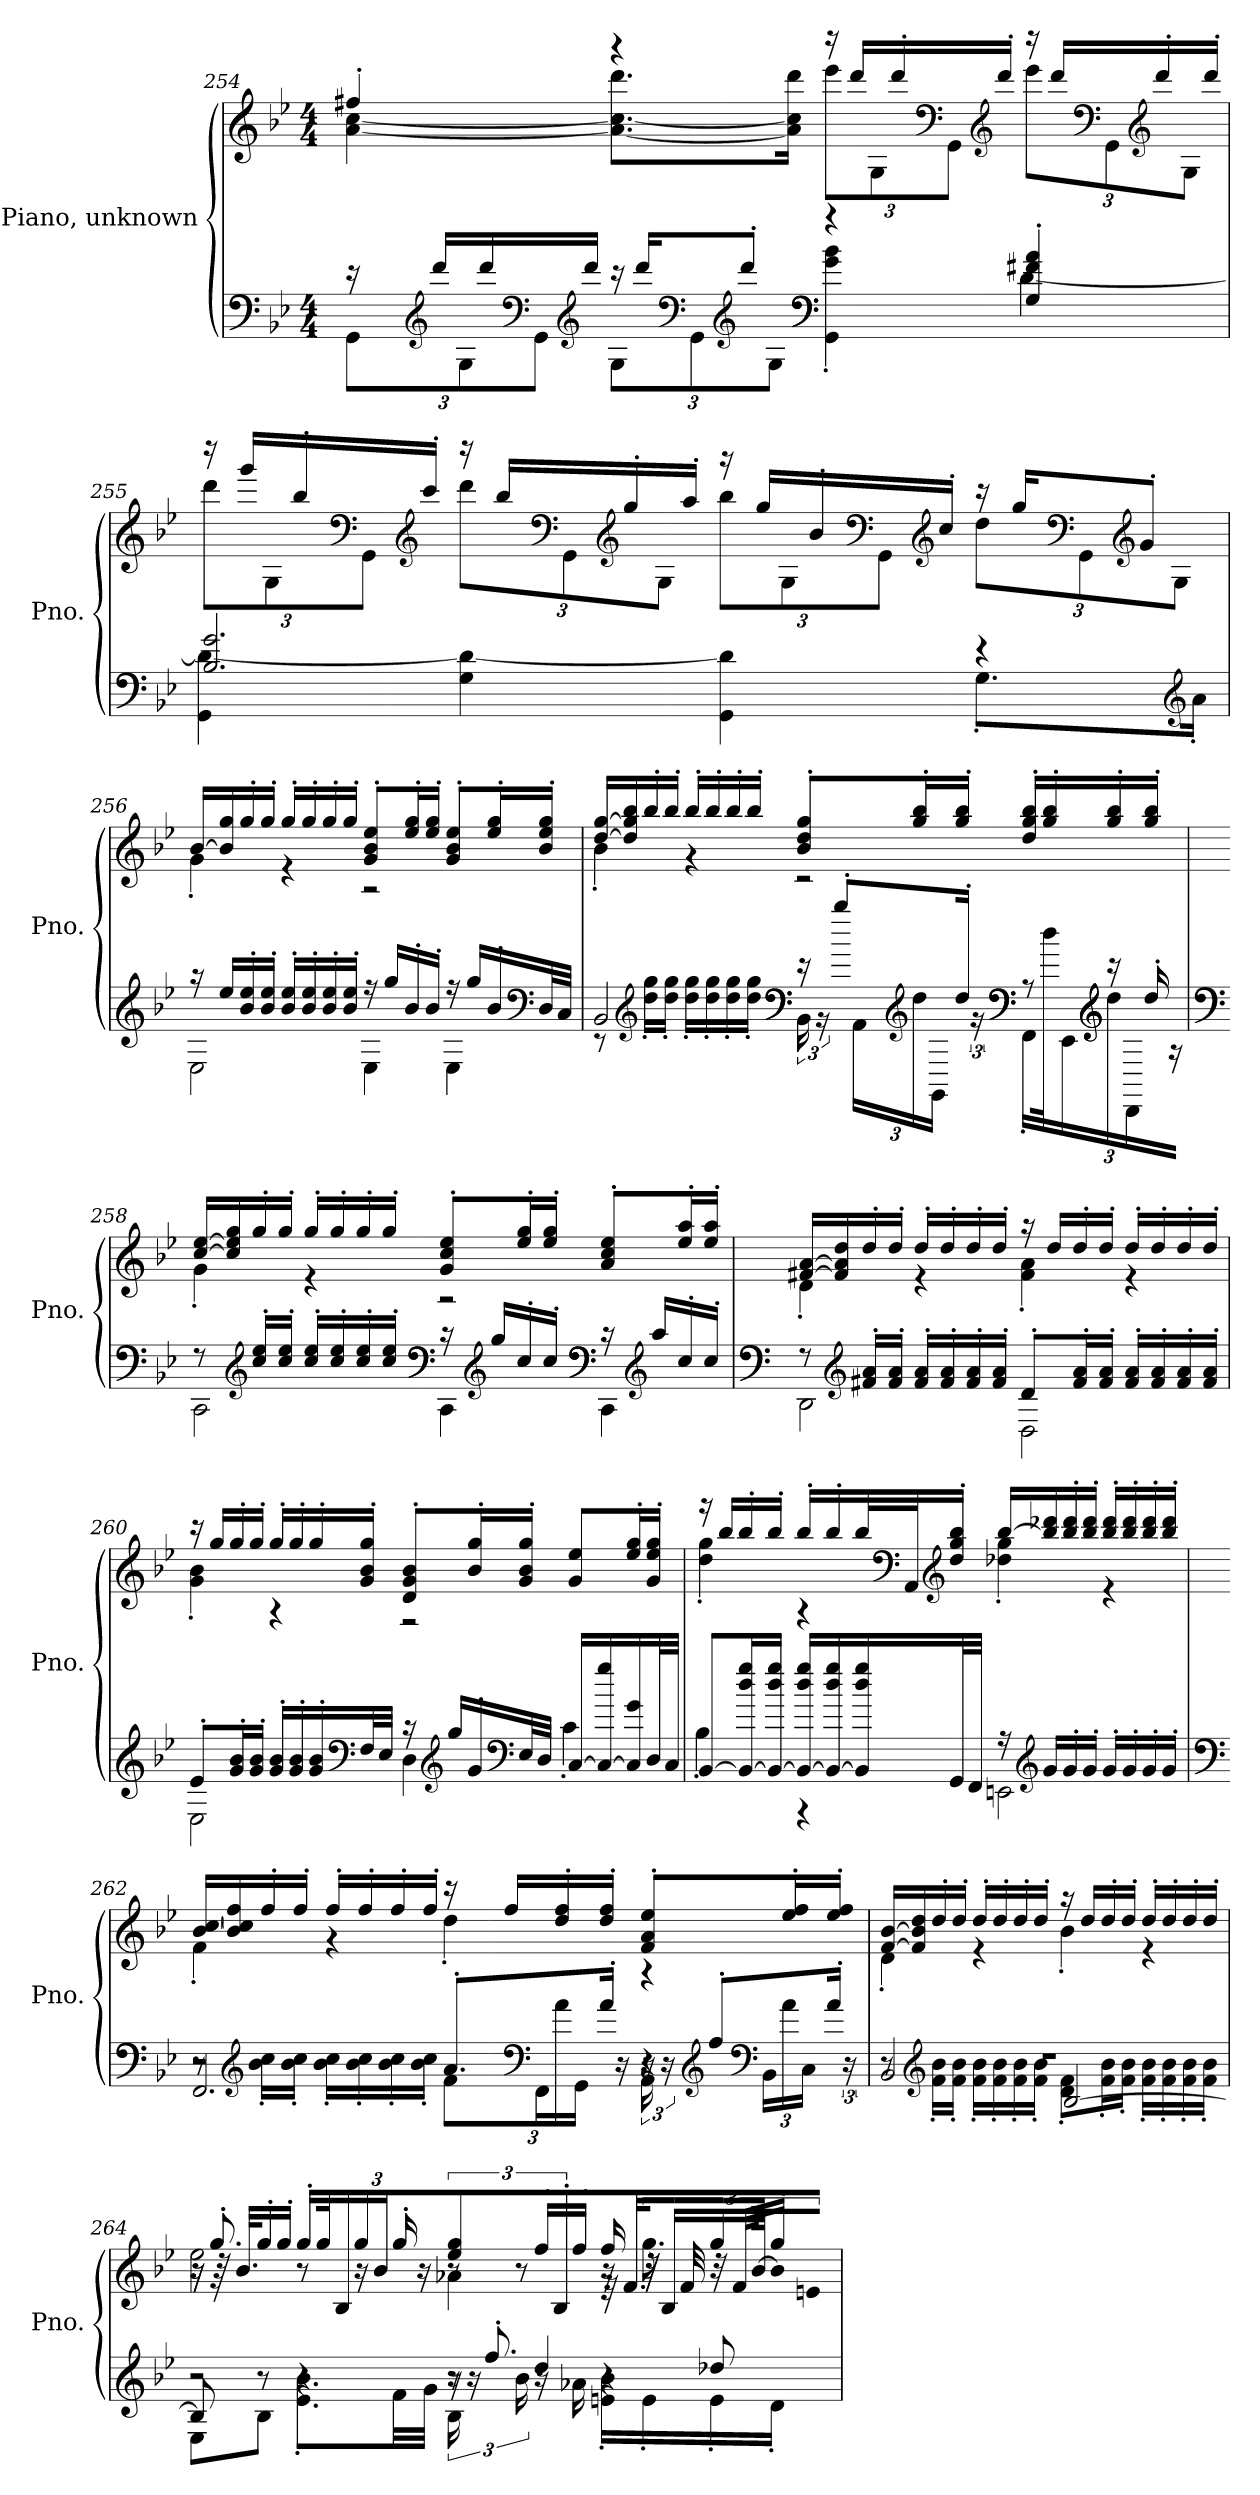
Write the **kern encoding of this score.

**kern	**kern
*part1	*part1
*staff2	*staff1
*I"Piano, unknown	*
*I'Pno.	*
!!LO:LB:g=z
*clefF4	*clefG2
*k[b-e-]	*k[b-e-]
*M4/4	*M4/4
=254	=254
*^	*
*	*Xbrackettup	*
*	*	*^
16r	12GG\L	4ff#X'/	[4a\ [4cc\
*clefG2	*	*	*
16ddd/LL	.	.	.
.	12G\	.	.
16ddd/	.	.	.
*clefF4	*	*	*
.	12GG\J	.	.
*clefG2	*	*	*
16ddd/JJ	.	.	.
16r	12G\L	4r	8.a\_ 8.cc\_ 8.ddd\L
16ddd/KL	.	.	.
*clefF4	*	*	*
.	12GG\	.	.
*clefG2	*	*	*
8ddd'/J	.	.	.
.	12G\J	.	.
.	.	.	16a\] 16cc\] 16ddd\Jk
*clefF4	*	*	*
*	*	*	*Xbrackettup
4r	4GG\' 4g\' 4b-\'	16r	12eee-\L
.	.	16ddd/LL	.
.	.	.	12G\
.	.	16ddd'/	.
*	*	*clefF4	*
.	.	.	12GG\J
*	*	*clefG2	*
.	.	16ddd'/JJ	.
4G/' 4f#X/' 4a/'	[4d\	16r	12eee-\L
.	.	16ddd/LL	.
*	*	*clefF4	*
.	.	.	12GG\
*	*	*clefG2	*
.	.	16ddd'/	.
.	.	.	12G\J
.	.	16ddd'/JJ	.
!!LO:LB:g=z	!!
=255	=255	=255	=255
2.B-/ 2.g/	4GG\ 4d\_	16r	12ddd\L
.	.	16ggg/LL	.
.	.	.	12G\
.	.	16bb-'/	.
*	*	*clefF4	*
.	.	.	12GG\J
*	*	*clefG2	*
.	.	16ccc'/JJ	.
.	4G\ 4d\_	16r	12ddd\L
.	.	16bb-/LL	.
*	*	*clefF4	*
.	.	.	12GG\
*	*	*clefG2	*
.	.	16gg'/	.
.	.	.	12G\J
.	.	16aa'/JJ	.
.	4GG\ 4d\]	16r	12bb-\L
.	.	16gg/LL	.
.	.	.	12G\
.	.	16b-'/	.
*	*	*clefF4	*
.	.	.	12GG\J
*	*	*clefG2	*
.	.	16cc'/JJ	.
4r	8.G'\L	16r	12dd\L
.	.	16gg/KL	.
*	*	*clefF4	*
.	.	.	12GG\
*	*	*clefG2	*
.	.	8g'/J	.
.	.	.	12G\J
*clefG2	*	*	*
.	16a'\Jk	.	.
!!LO:LB:g=z	!!
=256	=256	=256	=256
16r	2E-\	[16b-/LL	4g'\
16ee-/LL	.	16b-/] 16gg/	.
16b-/' 16ee-/'	.	16gg'/	.
16b-/' 16ee-/'JJ	.	16gg'/JJ	.
16b-/' 16ee-/'LL	.	16gg'/LL	4r
16b-/' 16ee-/'	.	16gg'/	.
16b-/' 16ee-/'	.	16gg'/	.
16b-/' 16ee-/'JJ	.	16gg'/JJ	.
16r	4E-\	8g/' 8b-/' 8ee-/'L	2r
16gg/LL	.	.	.
16b-'/	.	16ee-/' 16gg/'L	.
16b-'/JJ	.	16ee-/' 16gg/'JJ	.
16r	4E-\	8g/' 8b-/' 8ee-/'L	.
16gg/LL	.	.	.
16b-'/	.	16ee-/' 16gg/'L	.
*clefF4	*	*	*
32D/L	.	16b-/' 16ee-/' 16gg/'JJ	.
32C/JJJ	.	.	.
!!LO:PB:g=z	!!
=257	=257	=257	=257
2BB-/	8r	[16dd/ [16gg/LL	4b-'\
.	.	16dd/] 16gg/] 16bb-/	.
*clefG2	*	*	*
.	16dd\' 16gg\'LL	16bb-'/	.
.	16dd\' 16gg\'JJ	16bb-'/JJ	.
.	16dd\' 16gg\'LL	16bb-'/LL	4r
.	16dd\' 16gg\'	16bb-'/	.
.	16dd\' 16gg\'	16bb-'/	.
.	16dd\' 16gg\'JJ	16bb-'/JJ	.
*clefF4	*	*	*
*	*brackettup	*	*
16r	24BB-\	8b-/' 8dd/' 8gg/'L	2r
.	24r	.	.
8bb-'/L	.	.	.
.	24AA\LL	.	.
*clefG2	*	*	*
.	24dd\	16gg/' 16bb-/'L	.
.	24GG\JJ	.	.
16dd'/Jk	.	16gg/' 16bb-/'JJ	.
.	24r	.	.
*clefF4	*	*	*
8r	16FF'\LL	16dd/' 16gg/' 16bb-/'LL	.
*	*Xbrackettup	*	*
.	48dd\K	16gg/' 16bb-/'	.
.	24EE-\	.	.
*clefG2	*	*	*
*	*brackettup	*	*
16r	24dd\	16gg/' 16bb-/'	.
.	24DD\JJ	.	.
16dd'/	.	16gg/' 16bb-/'JJ	.
.	24r	.	.
!!LO:LB:g=z	!!
=258	=258	=258	=258
*clefF4	*	*	*
8r	2CC\	[16cc/ [16ee-/LL	4g'\
.	.	16cc/] 16ee-/] 16gg/	.
*clefG2	*	*	*
16cc/' 16ee-/'LL	.	16gg'/	.
16cc/' 16ee-/'JJ	.	16gg'/JJ	.
16cc/' 16ee-/'LL	.	16gg'/LL	4r
16cc/' 16ee-/'	.	16gg'/	.
16cc/' 16ee-/'	.	16gg'/	.
16cc/' 16ee-/'JJ	.	16gg'/JJ	.
*clefF4	*	*	*
16r	4CC\	8g/' 8cc/' 8ee-/'L	2r
*clefG2	*	*	*
16gg/LL	.	.	.
16cc'/	.	16ee-/' 16gg/'L	.
16cc'/JJ	.	16ee-/' 16gg/'JJ	.
*clefF4	*	*	*
16r	4CC\	8a/' 8cc/' 8ee-/'L	.
*clefG2	*	*	*
16aa/LL	.	.	.
16cc'/	.	16ee-/' 16aa/'L	.
16cc'/JJ	.	16ee-/' 16aa/'JJ	.
=259	=259	=259	=259
*clefF4	*	*	*
8r	2DD\	[16f#X/ [16a/LL	4d'\
.	.	16f#/] 16a/] 16dd/	.
*clefG2	*	*	*
16f#X/' 16a/'LL	.	16dd'/	.
16f#/' 16a/'JJ	.	16dd'/JJ	.
16f#/' 16a/'LL	.	16dd'/LL	4r
16f#/' 16a/'	.	16dd'/	.
16f#/' 16a/'	.	16dd'/	.
16f#/' 16a/'JJ	.	16dd'/JJ	.
8d'/L	2D\	16r	4f#\' 4a\'
.	.	16dd/LL	.
16f#/' 16a/'L	.	16dd'/	.
16f#/' 16a/'JJ	.	16dd'/JJ	.
16f#/' 16a/'LL	.	16dd'/LL	4r
16f#/' 16a/'	.	16dd'/	.
16f#/' 16a/'	.	16dd'/	.
16f#/' 16a/'JJ	.	16dd'/JJ	.
!!LO:LB:g=z	!!
=260	=260	=260	=260
8e-'/L	2E-\	16r	4g\' 4b-\'
.	.	16gg/LL	.
16g/' 16b-/'L	.	16gg'/	.
16g/' 16b-/'JJ	.	16gg'/JJ	.
16g/' 16b-/'LL	.	16gg'/LL	4r
16g/' 16b-/'	.	16gg'/	.
16g/' 16b-/'	.	16gg'/	.
*clefF4	*	*	*
32F/L	.	16g/' 16b-/' 16gg/'JJ	.
32E-/JJJ	.	.	.
16r	4D\	8d/' 8g/' 8b-/'L	2r
*clefG2	*	*	*
16gg/LL	.	.	.
16g'/	.	16b-/' 16gg/'L	.
*clefF4	*	*	*
32E-/L	.	16g/' 16b-/' 16gg/'JJ	.
32D/JJJ	.	.	.
[16C/LL	4c'\	8g/ 8ee-/L	.
16C/_ 16gg/	.	.	.
16C/] 16g/	.	16ee-/' 16gg/'L	.
32D/L	.	16g/' 16ee-/' 16gg/'JJ	.
32C/JJJ	.	.	.
!!LO:LB:g=z	!!
=261	=261	=261	=261
[8BB-/L	4B-'\	16r	4dd\' 4gg\'
.	.	16bb-/LL	.
16BB-/_ 16dd/ 16gg/L	.	16bb-'/	.
16BB-/_ 16dd/ 16gg/JJ	.	16bb-'/JJ	.
16BB-/_ 16dd/ 16gg/LL	4r	16bb-'/LL	4r
16BB-/_ 16dd/ 16gg/	.	16bb-'/	.
16BB-/] 16dd/ 16gg/	.	32bb-/L	.
*	*	*clefF4	*
.	.	32AA/J	.
*	*	*clefG2	*
32GG/L	.	16dd/' 16gg/' 16bb-/'JJ	.
32FF/JJJ	.	.	.
16r	2EEn\	[16bb-/LL	4dd-X\' 4gg\'
*clefG2	*	*	*
16g/LL	.	16bb-/] 16ddd-X/	.
16g'/	.	16bb-/' 16ddd-/'	.
16g'/JJ	.	16bb-/' 16ddd-/'JJ	.
16g'/LL	.	16bb-/' 16ddd-/'LL	4r
16g'/	.	16bb-/' 16ddd-/'	.
16g'/	.	16bb-/' 16ddd-/'	.
16g'/JJ	.	16bb-/' 16ddd-/'JJ	.
*v	*v	*	*
!!LO:LB:g=z	!!
=262	=262	=262
*clefF4	*	*
*^	*	*
*	*^	*	*
2r	8r	2.FF/	[16b-/ [16cc/LL	4f'\
.	.	.	16b-/] 16cc/] 16ff/	.
*clefG2	*	*	*	*
.	16b-\' 16cc\'LL	.	16ff'/	.
.	16b-\' 16cc\'JJ	.	16ff'/JJ	.
.	16b-\' 16cc\'LL	.	16ff'/LL	4r
.	16b-\' 16cc\'	.	16ff'/	.
.	16b-\' 16cc\'	.	16ff'/	.
.	16b-\' 16cc\'JJ	.	16ff'/JJ	.
*	*Xbrackettup	*	*	*
8.a'/L	12f\L	.	16r	4dd'\
.	.	.	16ff/LL	.
*clefF4	*	*	*	*
.	24FF\L	.	.	.
*	*brackettup	*	*	*
.	24a\	.	16dd/' 16ff/'	.
.	24GG\JJ	.	.	.
16a'/Jk	.	.	16dd/' 16ff/'JJ	.
.	24r	.	.	.
16r	24AA\	4r	8f/' 8a/' 8ee-/'L	4r
.	24r	.	.	.
*clefG2	*	*	*	*
8ff'/L	.	.	.	.
*clefF4	*	*	*	*
.	24BB-\LL	.	.	.
.	24a\	.	16ee-/' 16ff/'L	.
.	24C\JJ	.	.	.
16a'/Jk	.	.	16ee-/' 16ff/'JJ	.
.	24r	.	.	.
!!LO:LB:g=z	!!
=263	=263	=263	=263	=263
1r	8r	2BB-/	[16f/ [16b-/LL	4d'\
.	.	.	16f/] 16b-/] 16dd/	.
*clefG2	*	*	*	*
.	16f\' 16b-\'LL	.	16dd'/	.
.	16f\' 16b-\'JJ	.	16dd'/JJ	.
.	16f\' 16b-\'LL	.	16dd'/LL	4r
.	16f\' 16b-\'	.	16dd'/	.
.	16f\' 16b-\'	.	16dd'/	.
.	16f\' 16b-\'JJ	.	16dd'/JJ	.
.	8d\' 8f\'L	[2B-/	16r	4b-'\
.	.	.	16dd/LL	.
.	16f\' 16b-\'L	.	16dd'/	.
.	16f\' 16b-\'JJ	.	16dd'/JJ	.
.	16f\' 16b-\'LL	.	16dd'/LL	4r
.	16f\' 16b-\'	.	16dd'/	.
.	16f\' 16b-\'	.	16dd'/	.
.	16f\' 16b-\'JJ	.	16dd'/JJ	.
!!LO:PB:g=z
=264	=264	=264	=264	=264
*	*	*	*	*^
2r	8E-\L	8B-/]	16r	2ee-\	16r
.	.	.	8.gg'/	.	64r
.	.	.	.	.	32.b-/KLL
.	8B-\J	8r	.	.	16gg'/
.	.	.	.	.	16gg'/JJ
.	8.e-\' 8.b-\'L	4r	8r	.	16gg'/LL
.	.	.	.	.	48gg/K
.	.	.	.	.	24B-/
*	*	*	*	*	*brackettup
.	.	.	16r	.	24gg/
.	.	.	.	.	24b-/JJ
.	32f\LL	.	16gg'/	.	.
.	.	.	.	.	24r
.	32g\JJJ	.	.	.	.
8r	24B-\	16r	8r	4a-X\	12ee-/ 12gg/
.	24r	.	.	.	.
.	.	8.ff'/	.	.	.
.	24b-\	.	.	.	12r
4dd/	16r	.	16ff'/LL	.	.
.	.	.	.	.	12B-'/
.	16a-X\	.	16ff'/JJ	.	.
.	16en\' 16b-\'LL	4r	16ff/	16r	32r
.	.	.	.	.	32f/
.	16e'\	.	32r	8.gg'\	48r
.	.	.	.	.	24B-/LL
.	.	.	32f/	.	.
*	*	*	*	*	*Xbrackettup
8dd-X/	16e'\	.	32r	.	24gg/
.	.	.	32f/KLL	.	.
.	.	.	.	.	[48b-/L
.	16d'\JJ	.	16gg'/JJ	.	32b-/]
.	.	.	.	.	32en/JJJ
*v	*v	*v	*	*	*
*	*v	*v	*v
=	=
*-	*-
